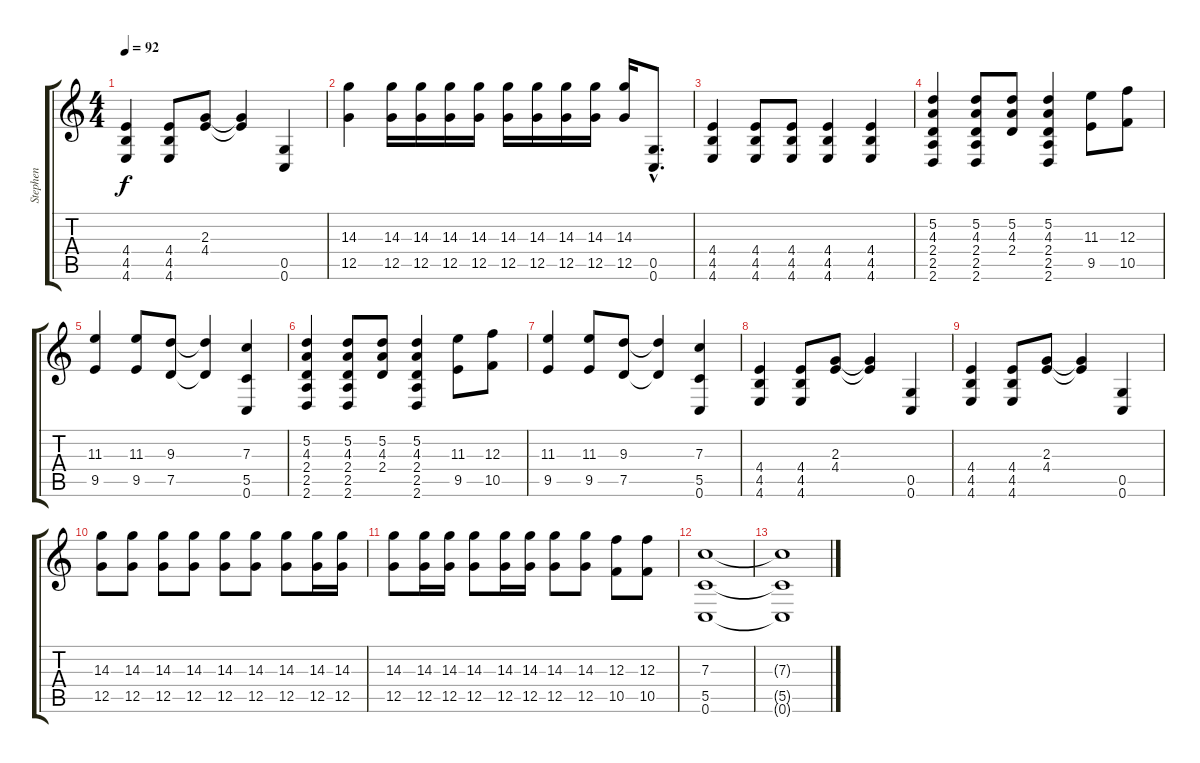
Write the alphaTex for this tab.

\track ("Stephen" "Stephen") {instrument distortionguitar}
\staff {score tabs}
\tuning (D4 A3 F3 C3 G2 C2) {hide}
\ts (4 4)
\tempo 92
\clef g2
\ks c
(4.4 4.5 4.6).4{dy f} (4.4 4.5 4.6).8 (2.3 4.4).8 (2.3{t} 4.4{t}).4 (0.5 0.6).4 |
(14.3 12.5).4 (14.3 12.5).16 (14.3 12.5).16 (14.3 12.5).16 (14.3 12.5).16 (14.3 12.5).16 (14.3 12.5).16 (14.3 12.5).16 (14.3 12.5).16 (14.3 12.5).16 (0.5{hac} 0.6{hac}).8{d} |
(4.4 4.5 4.6).4 (4.4 4.5 4.6).8 (4.4 4.5 4.6).8 (4.4 4.5 4.6).4 (4.4 4.5 4.6).4 |
(5.2 4.3 2.4 2.5 2.6).4 (5.2 4.3 2.4 2.5 2.6).8 (5.2 4.3 2.4).8 (5.2 4.3 2.4 2.5 2.6).4 (11.3 9.5).8 (12.3 10.5).8 |
(11.3 9.5).4 (11.3 9.5).8 (9.3 7.5).8 (9.3{t} 7.5{t}).4 (7.3 5.5 0.6).4 |
(5.2 4.3 2.4 2.5 2.6).4 (5.2 4.3 2.4 2.5 2.6).8 (5.2 4.3 2.4).8 (5.2 4.3 2.4 2.5 2.6).4 (11.3 9.5).8 (12.3 10.5).8 |
(11.3 9.5).4 (11.3 9.5).8 (9.3 7.5).8 (9.3{t} 7.5{t}).4 (7.3 5.5 0.6).4 |
(4.4 4.5 4.6).4 (4.4 4.5 4.6).8 (2.3 4.4).8 (2.3{t} 4.4{t}).4 (0.5 0.6).4 |
(4.4 4.5 4.6).4 (4.4 4.5 4.6).8 (2.3 4.4).8 (2.3{t} 4.4{t}).4 (0.5 0.6).4 |
(14.3 12.5).8 (14.3 12.5).8 (14.3 12.5).8 (14.3 12.5).8 (14.3 12.5).8 (14.3 12.5).8 (14.3 12.5).8 (14.3 12.5).16 (14.3 12.5).16 |
(14.3 12.5).8 (14.3 12.5).16 (14.3 12.5).16 (14.3 12.5).8 (14.3 12.5).16 (14.3 12.5).16 (14.3 12.5).8 (14.3 12.5).8 (12.3 10.5).8 (12.3 10.5).8 |
(7.3 5.5 0.6).1 |
(7.3{t} 5.5{t} 0.6{t}).1
